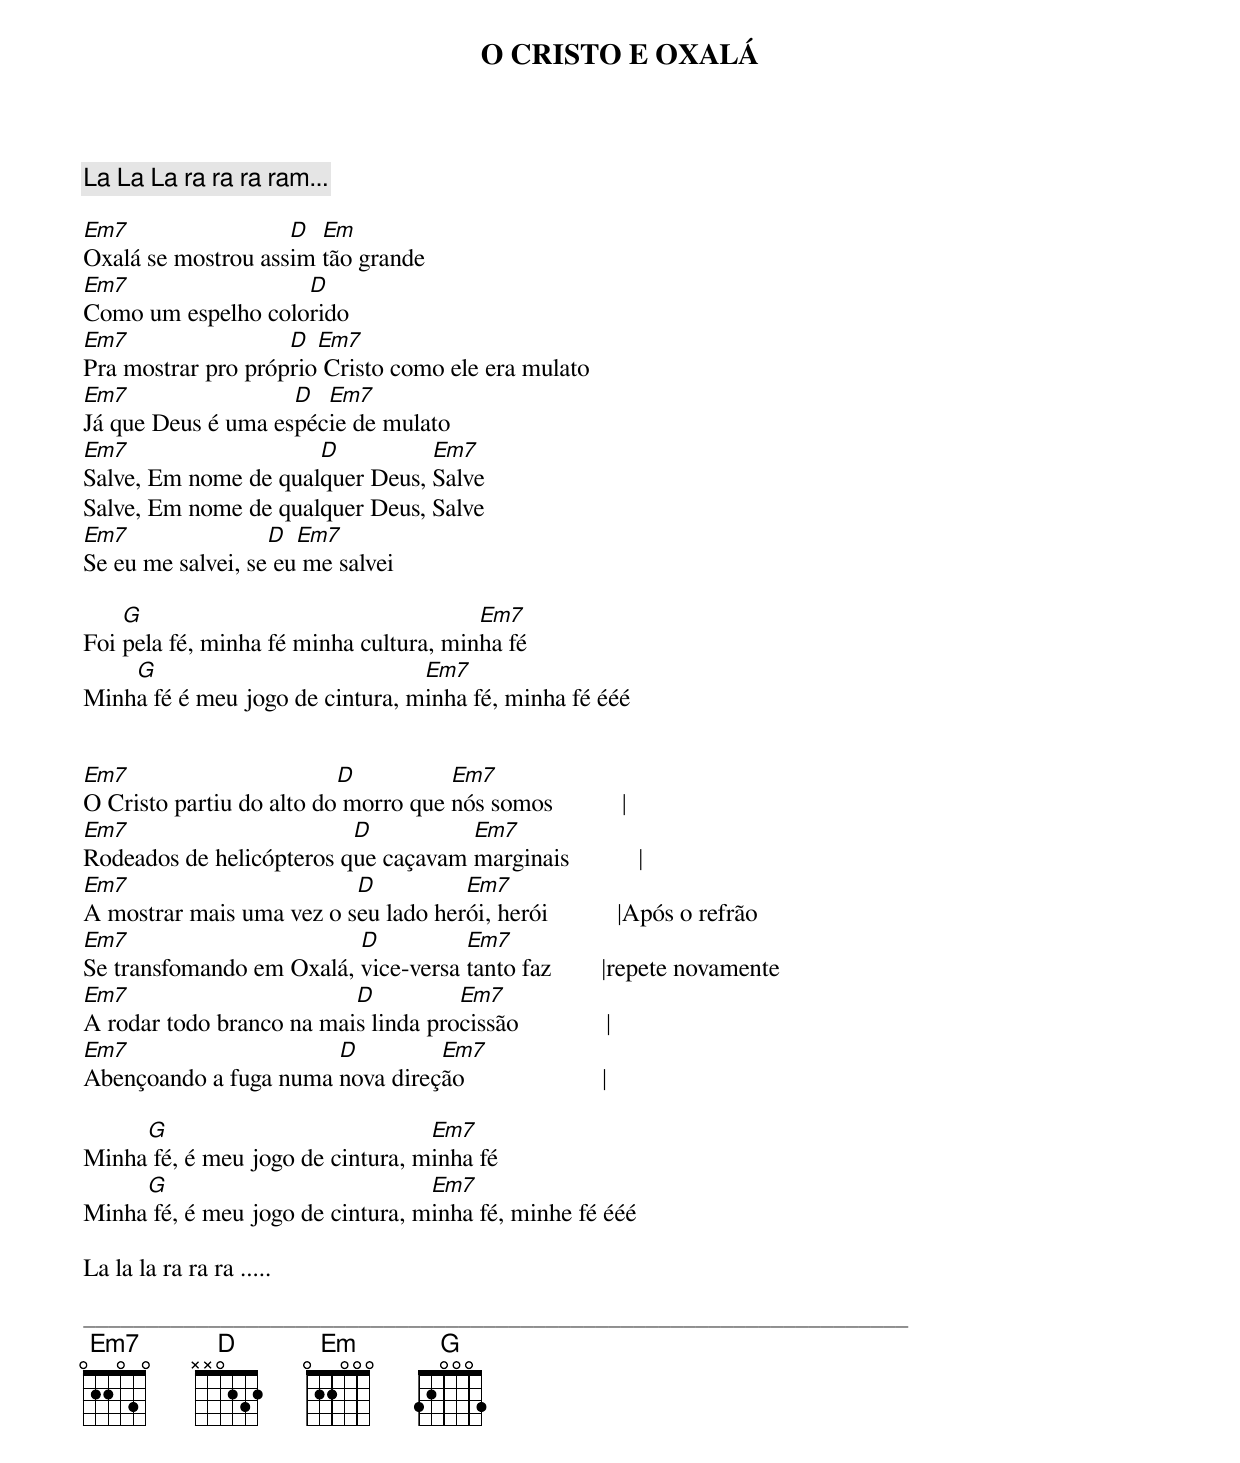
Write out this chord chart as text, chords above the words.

O CRISTO E OXALÁ

La La La ra ra ra ram...

Em7                 D  Em
Oxalá se mostrou assim tão grande
Em7                 D
Como um espelho colorido
Em7                 D  Em7
Pra mostrar pro próprio Cristo como ele era mulato
Em7                 D  Em7
Já que Deus é uma espécie de mulato
Em7                   D          Em7
Salve, Em nome de qualquer Deus, Salve
Salve, Em nome de qualquer Deus, Salve
Em7                D  Em7
Se eu me salvei, se eu me salvei

    G                                   Em7
Foi pela fé, minha fé minha cultura, minha fé
    G                            Em7
Minha fé é meu jogo de cintura, minha fé, minha fé ééé


Em7                       D          Em7
O Cristo partiu do alto do morro que nós somos           |
Em7                       D          Em7
Rodeados de helicópteros que caçavam marginais           |
Em7                       D          Em7
A mostrar mais uma vez o seu lado herói, herói           |Após o refrão
Em7                       D          Em7
Se transfomando em Oxalá, vice-versa tanto faz        |repete novamente
Em7                       D          Em7
A rodar todo branco na mais linda procissão              |
Em7                    D         Em7
Abençoando a fuga numa nova direção                      |

     G                            Em7
Minha fé, é meu jogo de cintura, minha fé
     G                            Em7
Minha fé, é meu jogo de cintura, minha fé, minhe fé ééé

La la la ra ra ra .....

__________________________________________________________________
